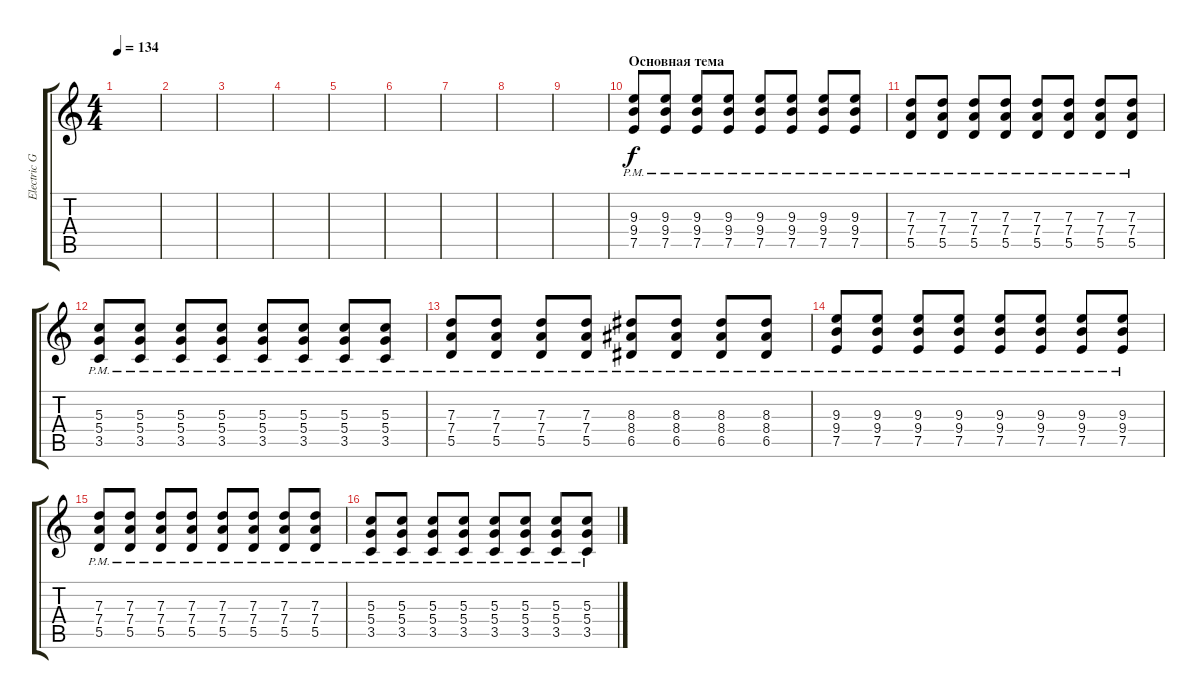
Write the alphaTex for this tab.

\track ("Electric Guitar" "Electric G") {instrument electricguitarclean}
\staff {score tabs}
\tuning (E4 B3 G3 D3 A2 E2) {hide}
\ts (4 4)
\tempo 134
\clef g2
\ks c
|
|
|
|
|
|
|
|
|
\section ("" "Основная тема")
(9.3{pm} 9.4{pm} 7.5{pm}).8 (9.3{pm} 9.4{pm} 7.5{pm}).8 (9.3{pm} 9.4{pm} 7.5{pm}).8 (9.3{pm} 9.4{pm} 7.5{pm}).8 (9.3{pm} 9.4{pm} 7.5{pm}).8 (9.3{pm} 9.4{pm} 7.5{pm}).8 (9.3{pm} 9.4{pm} 7.5{pm}).8 (9.3{pm} 9.4{pm} 7.5{pm}).8 |
(7.3{pm} 7.4{pm} 5.5{pm}).8 (7.3{pm} 7.4{pm} 5.5{pm}).8 (7.3{pm} 7.4{pm} 5.5{pm}).8 (7.3{pm} 7.4{pm} 5.5{pm}).8 (7.3{pm} 7.4{pm} 5.5{pm}).8 (7.3{pm} 7.4{pm} 5.5{pm}).8 (7.3{pm} 7.4{pm} 5.5{pm}).8 (7.3{pm} 7.4{pm} 5.5{pm}).8 |
(5.3{pm} 5.4{pm} 3.5{pm}).8 (5.3{pm} 5.4{pm} 3.5{pm}).8 (5.3{pm} 5.4{pm} 3.5{pm}).8 (5.3{pm} 5.4{pm} 3.5{pm}).8 (5.3{pm} 5.4{pm} 3.5{pm}).8 (5.3{pm} 5.4{pm} 3.5{pm}).8 (5.3{pm} 5.4{pm} 3.5{pm}).8 (5.3{pm} 5.4{pm} 3.5{pm}).8 |
(7.3{pm} 7.4{pm} 5.5{pm}).8 (7.3{pm} 7.4{pm} 5.5{pm}).8 (7.3{pm} 7.4{pm} 5.5{pm}).8 (7.3{pm} 7.4{pm} 5.5{pm}).8 (8.3{pm} 8.4{pm} 6.5{pm}).8 (8.3{pm} 8.4{pm} 6.5{pm}).8 (8.3{pm} 8.4{pm} 6.5{pm}).8 (8.3{pm} 8.4{pm} 6.5{pm}).8 |
(9.3{pm} 9.4{pm} 7.5{pm}).8 (9.3{pm} 9.4{pm} 7.5{pm}).8 (9.3{pm} 9.4{pm} 7.5{pm}).8 (9.3{pm} 9.4{pm} 7.5{pm}).8 (9.3{pm} 9.4{pm} 7.5{pm}).8 (9.3{pm} 9.4{pm} 7.5{pm}).8 (9.3{pm} 9.4{pm} 7.5{pm}).8 (9.3{pm} 9.4{pm} 7.5{pm}).8 |
(7.3{pm} 7.4{pm} 5.5{pm}).8 (7.3{pm} 7.4{pm} 5.5{pm}).8 (7.3{pm} 7.4{pm} 5.5{pm}).8 (7.3{pm} 7.4{pm} 5.5{pm}).8 (7.3{pm} 7.4{pm} 5.5{pm}).8 (7.3{pm} 7.4{pm} 5.5{pm}).8 (7.3{pm} 7.4{pm} 5.5{pm}).8 (7.3{pm} 7.4{pm} 5.5{pm}).8 |
(5.3{pm} 5.4{pm} 3.5{pm}).8 (5.3{pm} 5.4{pm} 3.5{pm}).8 (5.3{pm} 5.4{pm} 3.5{pm}).8 (5.3{pm} 5.4{pm} 3.5{pm}).8 (5.3{pm} 5.4{pm} 3.5{pm}).8 (5.3{pm} 5.4{pm} 3.5{pm}).8 (5.3{pm} 5.4{pm} 3.5{pm}).8 (5.3{pm} 5.4{pm} 3.5{pm}).8
